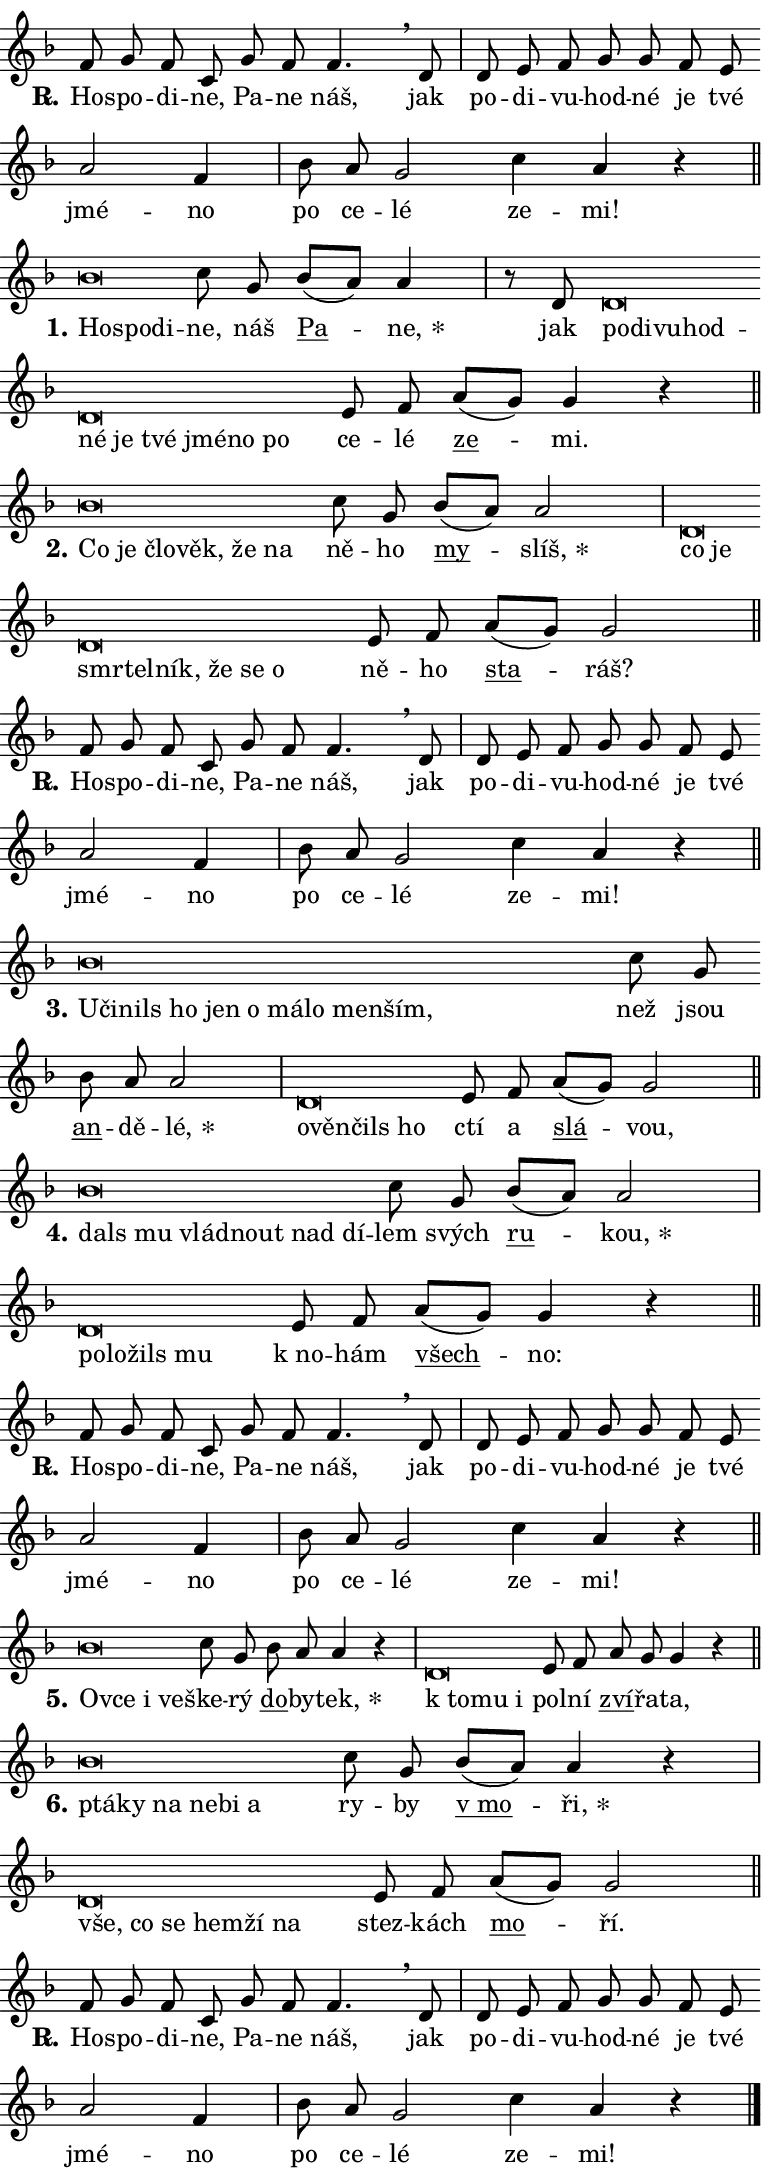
\version "2.24.0"
\header { tagline = "" }
\paper {
  indent = 0\cm
  top-margin = 0\cm
  right-margin = 0.13\cm % to fit lyric hyphens
  bottom-margin = 0\cm
  left-margin = 0\cm
  paper-width = 13\cm
  page-breaking = #ly:one-page-breaking
  system-system-spacing.basic-distance = #11
  score-system-spacing.basic-distance = #11
  ragged-last = ##f
}


%% Author: Thomas Morley
%% https://lists.gnu.org/archive/html/lilypond-user/2020-05/msg00002.html
#(define (line-position grob)
"Returns position of @var[grob} in current system:
   @code{'start}, if at first time-step
   @code{'end}, if at last time-step
   @code{'middle} otherwise
"
  (let* ((col (ly:item-get-column grob))
         (ln (ly:grob-object col 'left-neighbor))
         (rn (ly:grob-object col 'right-neighbor))
         (col-to-check-left (if (ly:grob? ln) ln col))
         (col-to-check-right (if (ly:grob? rn) rn col))
         (break-dir-left
           (and
             (ly:grob-property col-to-check-left 'non-musical #f)
             (ly:item-break-dir col-to-check-left)))
         (break-dir-right
           (and
             (ly:grob-property col-to-check-right 'non-musical #f)
             (ly:item-break-dir col-to-check-right))))
        (cond ((eqv? 1 break-dir-left) 'start)
              ((eqv? -1 break-dir-right) 'end)
              (else 'middle))))

#(define (tranparent-at-line-position vctor)
  (lambda (grob)
  "Relying on @code{line-position} select the relevant enry from @var{vctor}.
Used to determine transparency,"
    (case (line-position grob)
      ((end) (not (vector-ref vctor 0)))
      ((middle) (not (vector-ref vctor 1)))
      ((start) (not (vector-ref vctor 2))))))

noteHeadBreakVisibility =
#(define-music-function (break-visibility)(vector?)
"Makes @code{NoteHead}s transparent relying on @var{break-visibility}"
#{
  \override NoteHead.transparent =
    #(tranparent-at-line-position break-visibility)
#})

#(define delete-ledgers-for-transparent-note-heads
  (lambda (grob)
    "Reads whether a @code{NoteHead} is transparent.
If so this @code{NoteHead} is removed from @code{'note-heads} from
@var{grob}, which is supposed to be @code{LedgerLineSpanner}.
As a result ledgers are not printed for this @code{NoteHead}"
    (let* ((nhds-array (ly:grob-object grob 'note-heads))
           (nhds-list
             (if (ly:grob-array? nhds-array)
                 (ly:grob-array->list nhds-array)
                 '()))
           ;; Relies on the transparent-property being done before
           ;; Staff.LedgerLineSpanner.after-line-breaking is executed.
           ;; This is fragile ...
           (to-keep
             (remove
               (lambda (nhd)
                 (ly:grob-property nhd 'transparent #f))
               nhds-list)))
      ;; TODO find a better method to iterate over grob-arrays, similiar
      ;; to filter/remove etc for lists
      ;; For now rebuilt from scratch
      (set! (ly:grob-object grob 'note-heads)  '())
      (for-each
        (lambda (nhd)
          (ly:pointer-group-interface::add-grob grob 'note-heads nhd))
        to-keep))))

squashNotes = {
  \override NoteHead.X-extent = #'(-0.2 . 0.2)
  \override NoteHead.Y-extent = #'(-0.75 . 0)
  \override NoteHead.stencil =
    #(lambda (grob)
       (let ((pos (ly:grob-property grob 'staff-position)))
         (begin
           (if (< pos -7) (display "ERROR: Lower brevis then expected\n") (display ""))
           (if (<= pos -6) ly:text-interface::print ly:note-head::print))))
}
unSquashNotes = {
  \revert NoteHead.X-extent
  \revert NoteHead.Y-extent
  \revert NoteHead.stencil
}

hideNotes = \noteHeadBreakVisibility #begin-of-line-visible
unHideNotes = \noteHeadBreakVisibility #all-visible

% work-around for resetting accidentals
% https://lilypond.org/doc/v2.23/Documentation/notation/displaying-rhythms#unmetered-music
cadenzaMeasure = {
  \cadenzaOff
  \partial 1024 s1024
  \cadenzaOn
}

#(define-markup-command (accent layout props text) (markup?)
  "Underline accented syllable"
  (interpret-markup layout props
    #{\markup \override #'(offset . 4.3) \underline { #text }#}))

responsum = \markup \concat {
  "R" \hspace #-1.05 \path #0.1 #'((moveto 0 0.07) (lineto 0.9 0.8)) \hspace #0.05 "."
}

spaceSize = #0.6828661417322834 % exact space size for TeX Gyre Schola

\layout {
  \context {
    \Staff
    \remove "Time_signature_engraver"
    \override LedgerLineSpanner.after-line-breaking = #delete-ledgers-for-transparent-note-heads
  }
  \context {
    \Lyrics {
      \override LyricSpace.minimum-distance = \spaceSize
      \override LyricText.font-name = #"TeX Gyre Schola"
      \override LyricText.font-size = 1
      \override StanzaNumber.font-name = #"TeX Gyre Schola Bold"
      \override StanzaNumber.font-size = 1
    }
  }
  \context {
    \Score 
    \override NoteHead.text =
      #(lambda (grob) 
        (let ((pos (ly:grob-property grob 'staff-position)))
          #{\markup {
            \combine
              \halign #-0.55 \raise #(if (= pos -6) 0 0.5) \override #'(thickness . 2) \draw-line #'(3.2 . 0)
              \musicglyph "noteheads.sM1"
          }#}))
  }
}

% magnetic-lyrics.ily
%
%   written by
%     Jean Abou Samra <jean@abou-samra.fr>
%     Werner Lemberg <wl@gnu.org>
%
%   adapted by
%     Jiri Hon <jiri.hon@gmail.com>
%
% Version 2022-Apr-15

% https://www.mail-archive.com/lilypond-user@gnu.org/msg149350.html

#(define (Left_hyphen_pointer_engraver context)
   "Collect syllable-hyphen-syllable occurrences in lyrics and store
them in properties.  This engraver only looks to the left.  For
example, if the lyrics input is @code{foo -- bar}, it does the
following.

@itemize @bullet
@item
Set the @code{text} property of the @code{LyricHyphen} grob between
@q{foo} and @q{bar} to @code{foo}.

@item
Set the @code{left-hyphen} property of the @code{LyricText} grob with
text @q{foo} to the @code{LyricHyphen} grob between @q{foo} and
@q{bar}.
@end itemize

Use this auxiliary engraver in combination with the
@code{lyric-@/text::@/apply-@/magnetic-@/offset!} hook."
   (let ((hyphen #f)
         (text #f))
     (make-engraver
      (acknowledgers
       ((lyric-syllable-interface engraver grob source-engraver)
        (set! text grob)))
      (end-acknowledgers
       ((lyric-hyphen-interface engraver grob source-engraver)
        ;(when (not (grob::has-interface grob 'lyric-space-interface))
          (set! hyphen grob)));)
      ((stop-translation-timestep engraver)
       (when (and text hyphen)
         (ly:grob-set-object! text 'left-hyphen hyphen))
       (set! text #f)
       (set! hyphen #f)))))

#(define (lyric-text::apply-magnetic-offset! grob)
   "If the space between two syllables is less than the value in
property @code{LyricText@/.details@/.squash-threshold}, move the right
syllable to the left so that it gets concatenated with the left
syllable.

Use this function as a hook for
@code{LyricText@/.after-@/line-@/breaking} if the
@code{Left_@/hyphen_@/pointer_@/engraver} is active."
   (let ((hyphen (ly:grob-object grob 'left-hyphen #f)))
     (when hyphen
       (let ((left-text (ly:spanner-bound hyphen LEFT)))
         (when (grob::has-interface left-text 'lyric-syllable-interface)
           (let* ((common (ly:grob-common-refpoint grob left-text X))
                  (this-x-ext (ly:grob-extent grob common X))
                  (left-x-ext
                   (begin
                     ;; Trigger magnetism for left-text.
                     (ly:grob-property left-text 'after-line-breaking)
                     (ly:grob-extent left-text common X)))
                  ;; `delta` is the gap width between two syllables.
                  (delta (- (interval-start this-x-ext)
                            (interval-end left-x-ext)))
                  (details (ly:grob-property grob 'details))
                  (threshold (assoc-get 'squash-threshold details 0.2)))
             (when (< delta threshold)
               (let* (;; We have to manipulate the input text so that
                      ;; ligatures crossing syllable boundaries are not
                      ;; disabled.  For languages based on the Latin
                      ;; script this is essentially a beautification.
                      ;; However, for non-Western scripts it can be a
                      ;; necessity.
                      (lt (ly:grob-property left-text 'text))
                      (rt (ly:grob-property grob 'text))
                      (is-space (grob::has-interface hyphen 'lyric-space-interface))
                      (space (if is-space " " ""))
                      (extra-delta (if is-space spaceSize 0))
                      ;; Append new syllable.
                      (ltrt-space (if (and (string? lt) (string? rt))
                                (string-append lt space rt)
                                (make-concat-markup (list lt space rt))))
                      ;; Right-align `ltrt` to the right side.
                      (ltrt-space-markup (grob-interpret-markup
                               grob
                               (make-translate-markup
                                (cons (interval-length this-x-ext) 0)
                                (make-right-align-markup ltrt-space)))))
                 (begin
                   ;; Don't print `left-text`.
                   (ly:grob-set-property! left-text 'stencil #f)
                   ;; Set text and stencil (which holds all collected
                   ;; syllables so far) and shift it to the left.
                   (ly:grob-set-property! grob 'text ltrt-space)
                   (ly:grob-set-property! grob 'stencil ltrt-space-markup)
                   (ly:grob-translate-axis! grob (- (- delta extra-delta)) X))))))))))


#(define (lyric-hyphen::displace-bounds-first grob)
   ;; Make very sure this callback isn't triggered too early.
   (let ((left (ly:spanner-bound grob LEFT))
         (right (ly:spanner-bound grob RIGHT)))
     (ly:grob-property left 'after-line-breaking)
     (ly:grob-property right 'after-line-breaking)
     (ly:lyric-hyphen::print grob)))

squashThreshold = #0.4

\layout {
  \context {
    \Lyrics
    \consists #Left_hyphen_pointer_engraver
    \override LyricText.after-line-breaking =
      #lyric-text::apply-magnetic-offset!
    \override LyricHyphen.stencil = #lyric-hyphen::displace-bounds-first
    \override LyricText.details.squash-threshold = \squashThreshold
    \override LyricHyphen.minimum-distance = 0
    \override LyricHyphen.minimum-length = \squashThreshold
  }
}

squashText = \override LyricText.details.squash-threshold = 9999
unSquashText = \override LyricText.details.squash-threshold = \squashThreshold

leftText = \override LyricText.self-alignment-X = #LEFT
unLeftText = \revert LyricText.self-alignment-X

starOffset = #(lambda (grob) 
                (let ((x_offset (ly:self-alignment-interface::aligned-on-x-parent grob)))
                  (if (= x_offset 0) 0 (+ x_offset 1.2))))

star = #(define-music-function (syllable)(string?)
"Append star separator at the end of a syllable"
#{
  \once \override LyricText.X-offset = #starOffset
  \lyricmode { \markup {
    #syllable
    \override #'((font-name . "TeX Gyre Schola Bold")) \hspace #0.2 \lower #0.65 \larger "*"
  } }
#})

starAccent = #(define-music-function (syllable)(string?)
"Append star separator at the end of a syllable and make accent"
#{
  \once \override LyricText.X-offset = #starOffset
  \lyricmode { \markup {
    \accent #syllable
    \override #'((font-name . "TeX Gyre Schola Bold")) \hspace #0.2 \lower #0.65 \larger "*"
  } }
#})

breath = #(define-music-function (syllable)(string?)
"Append breathing indicator at the end of a syllable"
#{
  \lyricmode { \markup { #syllable "+" } }
#})

optionalBreath = #(define-music-function (syllable)(string?)
"Append optional breathing indicator at the end of a syllable"
#{
  \lyricmode { \markup { #syllable "(+)" } }
#})


\score {
    <<
        \new Voice = "melody" { \cadenzaOn \key f \major \relative { f'8 g f c g' f f4. \breathe d8 \cadenzaMeasure \bar "|" d e f g g \bar "" f e \bar "" a2 f4 \cadenzaMeasure \bar "|" bes8 a g2 \bar "" c4 a r \cadenzaMeasure \bar "||" \break } }
        \new Lyrics \lyricsto "melody" { \lyricmode { \set stanza = \responsum
Ho -- spo -- di -- ne, Pa -- ne náš, jak po -- di -- vu -- hod -- né je tvé jmé -- no po ce -- lé ze -- mi! } }
    >>
    \layout {}
}

\score {
    <<
        \new Voice = "melody" { \cadenzaOn \key f \major \relative { \squashNotes bes'\breve*1/16 \hideNotes \breve*1/16 \breve*1/16 \bar "" \unHideNotes \unSquashNotes c8 g \bar "" bes[( a)] a4 \cadenzaMeasure \bar "|" r8 d,8 \squashNotes d\breve*1/16 \hideNotes \breve*1/16 \bar "" \breve*1/16 \bar "" \breve*1/16 \bar "" \breve*1/16 \bar "" \breve*1/16 \bar "" \breve*1/16 \bar "" \breve*1/16 \bar "" \breve*1/16 \breve*1/16 \bar "" \unHideNotes \unSquashNotes e8 f \bar "" a[( g)] g4 r \cadenzaMeasure \bar "||" \break } }
        \new Lyrics \lyricsto "melody" { \lyricmode { \set stanza = "1."
\leftText Ho -- \squashText spo -- di -- \unLeftText \unSquashText ne, náš \markup \accent Pa -- \star ne, jak \leftText po -- \squashText di -- vu -- hod -- né je tvé jmé -- no po \unLeftText \unSquashText ce -- lé \markup \accent ze -- mi. } }
    >>
    \layout {}
}

\score {
    <<
        \new Voice = "melody" { \cadenzaOn \key f \major \relative { \squashNotes bes'\breve*1/16 \hideNotes \breve*1/16 \bar "" \breve*1/16 \bar "" \breve*1/16 \bar "" \breve*1/16 \breve*1/16 \bar "" \unHideNotes \unSquashNotes c8 g \bar "" bes[( a)] a2 \cadenzaMeasure \bar "|" \squashNotes d,\breve*1/16 \hideNotes \breve*1/16 \bar "" \breve*1/16 \bar "" \breve*1/16 \bar "" \breve*1/16 \bar "" \breve*1/16 \bar "" \breve*1/16 \breve*1/16 \bar "" \unHideNotes \unSquashNotes e8 f \bar "" a[( g)] g2 \cadenzaMeasure \bar "||" \break } }
        \new Lyrics \lyricsto "melody" { \lyricmode { \set stanza = "2."
\leftText Co \squashText je člo -- věk, že na \unLeftText \unSquashText ně -- ho \markup \accent my -- \star slíš, \leftText co \squashText je smr -- tel -- ník, že se o \unLeftText \unSquashText ně -- ho \markup \accent sta -- ráš? } }
    >>
    \layout {}
}

\score {
    <<
        \new Voice = "melody" { \cadenzaOn \key f \major \relative { f'8 g f c g' f f4. \breathe d8 \cadenzaMeasure \bar "|" d e f g g \bar "" f e \bar "" a2 f4 \cadenzaMeasure \bar "|" bes8 a g2 \bar "" c4 a r \cadenzaMeasure \bar "||" \break } }
        \new Lyrics \lyricsto "melody" { \lyricmode { \set stanza = \responsum
Ho -- spo -- di -- ne, Pa -- ne náš, jak po -- di -- vu -- hod -- né je tvé jmé -- no po ce -- lé ze -- mi! } }
    >>
    \layout {}
}

\score {
    <<
        \new Voice = "melody" { \cadenzaOn \key f \major \relative { \squashNotes bes'\breve*1/16 \hideNotes \breve*1/16 \bar "" \breve*1/16 \bar "" \breve*1/16 \bar "" \breve*1/16 \bar "" \breve*1/16 \bar "" \breve*1/16 \bar "" \breve*1/16 \bar "" \breve*1/16 \breve*1/16 \bar "" \unHideNotes \unSquashNotes c8 g \bar "" bes a a2 \cadenzaMeasure \bar "|" \squashNotes d,\breve*1/16 \hideNotes \breve*1/16 \bar "" \breve*1/16 \breve*1/16 \bar "" \unHideNotes \unSquashNotes e8 f \bar "" a[( g)] g2 \cadenzaMeasure \bar "||" \break } }
        \new Lyrics \lyricsto "melody" { \lyricmode { \set stanza = "3."
\leftText U -- \squashText či -- nils ho jen o má -- lo men -- ším, \unLeftText \unSquashText než jsou \markup \accent an -- dě -- \star lé, \leftText o -- \squashText věn -- čils ho \unLeftText \unSquashText ctí a \markup \accent slá -- vou, } }
    >>
    \layout {}
}

\score {
    <<
        \new Voice = "melody" { \cadenzaOn \key f \major \relative { \squashNotes bes'\breve*1/16 \hideNotes \breve*1/16 \bar "" \breve*1/16 \bar "" \breve*1/16 \bar "" \breve*1/16 \breve*1/16 \bar "" \unHideNotes \unSquashNotes c8 g \bar "" bes[( a)] a2 \cadenzaMeasure \bar "|" \squashNotes d,\breve*1/16 \hideNotes \breve*1/16 \bar "" \breve*1/16 \breve*1/16 \bar "" \unHideNotes \unSquashNotes e8 f \bar "" a[( g)] g4 r \cadenzaMeasure \bar "||" \break } }
        \new Lyrics \lyricsto "melody" { \lyricmode { \set stanza = "4."
\leftText dals \squashText mu vlád -- nout nad dí -- \unLeftText \unSquashText lem svých \markup \accent ru -- \star kou, \leftText po -- \squashText lo -- žils mu \unLeftText \unSquashText "k no" -- hám \markup \accent všech -- no: } }
    >>
    \layout {}
}

\score {
    <<
        \new Voice = "melody" { \cadenzaOn \key f \major \relative { f'8 g f c g' f f4. \breathe d8 \cadenzaMeasure \bar "|" d e f g g \bar "" f e \bar "" a2 f4 \cadenzaMeasure \bar "|" bes8 a g2 \bar "" c4 a r \cadenzaMeasure \bar "||" \break } }
        \new Lyrics \lyricsto "melody" { \lyricmode { \set stanza = \responsum
Ho -- spo -- di -- ne, Pa -- ne náš, jak po -- di -- vu -- hod -- né je tvé jmé -- no po ce -- lé ze -- mi! } }
    >>
    \layout {}
}

\score {
    <<
        \new Voice = "melody" { \cadenzaOn \key f \major \relative { \squashNotes bes'\breve*1/16 \hideNotes \breve*1/16 \bar "" \breve*1/16 \breve*1/16 \bar "" \unHideNotes \unSquashNotes c8 g \bar "" bes a a4 r \cadenzaMeasure \bar "|" \squashNotes d,\breve*1/16 \hideNotes \breve*1/16 \breve*1/16 \bar "" \unHideNotes \unSquashNotes e8 f \bar "" a g g4 r \cadenzaMeasure \bar "||" \break } }
        \new Lyrics \lyricsto "melody" { \lyricmode { \set stanza = "5."
\leftText Ov -- \squashText ce i ve -- \unLeftText \unSquashText ške -- rý \markup \accent do -- by -- \star tek, \leftText "k to" -- \squashText mu i \unLeftText \unSquashText pol -- ní \markup \accent zví -- řa -- ta, } }
    >>
    \layout {}
}

\score {
    <<
        \new Voice = "melody" { \cadenzaOn \key f \major \relative { \squashNotes bes'\breve*1/16 \hideNotes \breve*1/16 \bar "" \breve*1/16 \bar "" \breve*1/16 \bar "" \breve*1/16 \breve*1/16 \bar "" \unHideNotes \unSquashNotes c8 g \bar "" bes[( a)] a4 r \cadenzaMeasure \bar "|" \squashNotes d,\breve*1/16 \hideNotes \breve*1/16 \bar "" \breve*1/16 \bar "" \breve*1/16 \bar "" \breve*1/16 \breve*1/16 \bar "" \unHideNotes \unSquashNotes e8 f \bar "" a[( g)] g2 \cadenzaMeasure \bar "||" \break } }
        \new Lyrics \lyricsto "melody" { \lyricmode { \set stanza = "6."
\leftText ptá -- \squashText ky na ne -- bi a \unLeftText \unSquashText ry -- by \markup \accent "v mo" -- \star ři, \leftText vše, \squashText co se hem -- ží na \unLeftText \unSquashText stez -- kách \markup \accent mo -- ří. } }
    >>
    \layout {}
}

\score {
    <<
        \new Voice = "melody" { \cadenzaOn \key f \major \relative { f'8 g f c g' f f4. \breathe d8 \cadenzaMeasure \bar "|" d e f g g \bar "" f e \bar "" a2 f4 \cadenzaMeasure \bar "|" bes8 a g2 \bar "" c4 a r \cadenzaMeasure \bar "||" \break } \bar "|." }
        \new Lyrics \lyricsto "melody" { \lyricmode { \set stanza = \responsum
Ho -- spo -- di -- ne, Pa -- ne náš, jak po -- di -- vu -- hod -- né je tvé jmé -- no po ce -- lé ze -- mi! } }
    >>
    \layout {}
}
